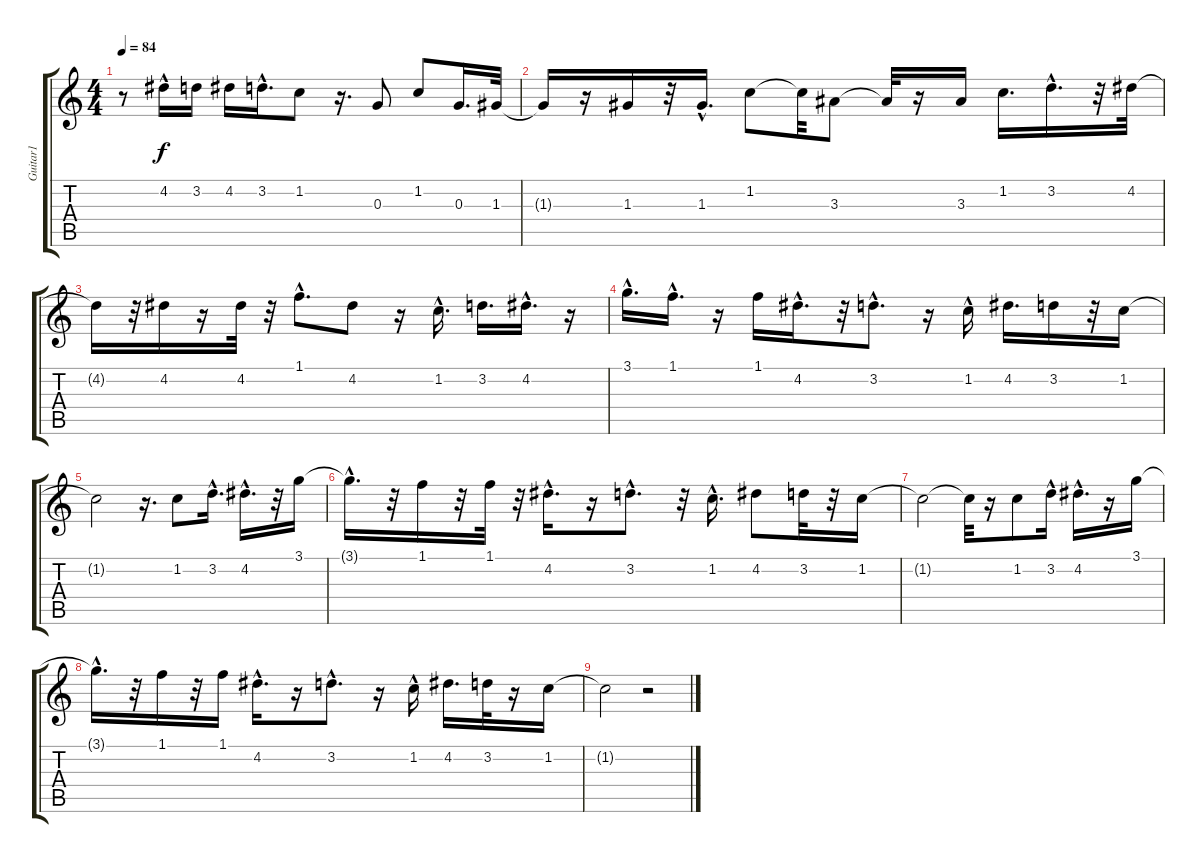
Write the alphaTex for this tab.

\track ("Guitar1" "Guitar1") {instrument distortionguitar}
\staff {score tabs}
\tuning (E4 B3 G3 D3 A2 E2) {hide}
\ts (4 4)
\tempo 84
\clef g2
\ks c
r.8{dy f} 4.2{hac}.16 3.2.16 4.2.16 3.2{hac}.16{d} 1.2.8 r.16{d} 0.3.8 1.2.8 0.3.16{d} 1.3.32 |
1.3{t}.16 r.16 1.3.16 r.32 1.3{hac}.16{d} 1.2.8 1.2{t}.32 3.3.8 3.3{t}.32 r.16 3.3.16 1.2.16{d} 3.2{hac}.16{d} r.32 4.2.32 |
4.2{t}.16 r.32 4.2.16 r.16 4.2.32 r.32 1.1{hac}.8{d} 4.2.8 r.16 1.2{hac}.16{d} 3.2.16{d} 4.2{hac}.16{d} r.16 |
3.1{hac}.16{d} 1.1{hac}.16{d} r.16 1.1.16 4.2{hac}.16{d} r.32 3.2{hac}.8{d} r.16 1.2{hac}.16 4.2.16{d} 3.2.16 r.32 1.2.16 |
1.2{t}.2 r.16{d} 1.2.8 3.2{hac}.16{d} 4.2{hac}.16{d} r.32 3.1.16 |
3.1{hac t}.16{d} r.32 1.1.16 r.32 1.1.32 r.32 4.2{hac}.16{d} r.16 3.2{hac}.8{d} r.32 1.2{hac}.16{d} 4.2.8 3.2.32 r.32 1.2.16 |
1.2{t}.2 1.2{t}.32 r.16 1.2.8 3.2{hac}.16 4.2{hac}.16{d} r.16 3.1.16 |
3.1{hac t}.16{d} r.32 1.1.16 r.32 1.1.16 4.2{hac}.16{d} r.16 3.2{hac}.8{d} r.16 1.2{hac}.16 4.2.16{d} 3.2.32 r.16 1.2.16 |
1.2{t}.2 r.2
